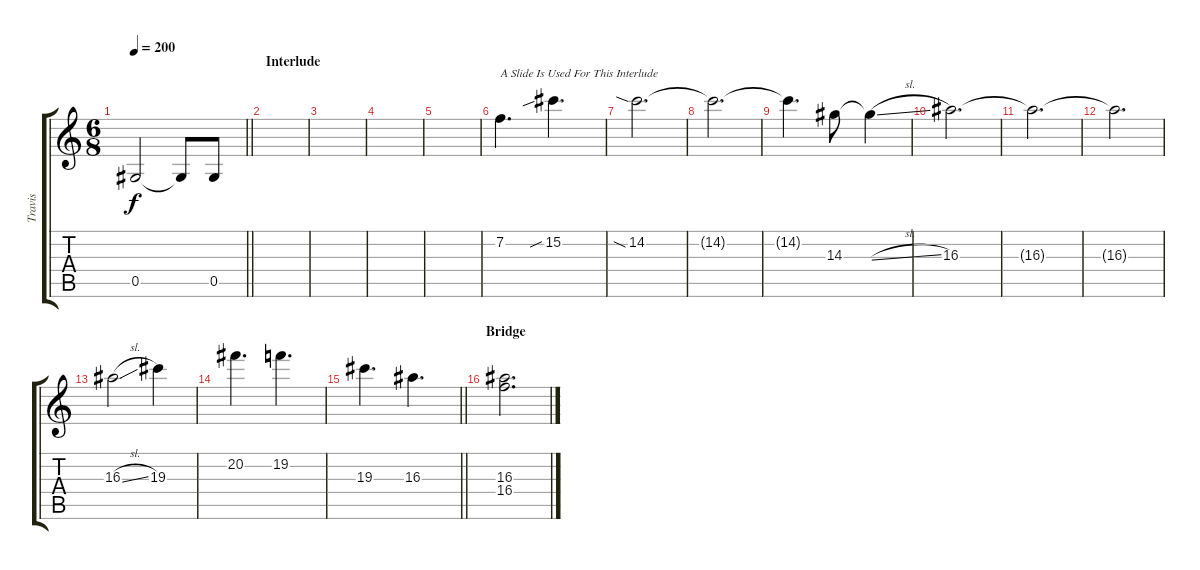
\track ("Travis" "Travis") {instrument overdrivenguitar}
\staff {score tabs}
\tuning (Eb4 Bb3 Gb3 Db3 Ab2 Eb2) {hide}
\ts (6 8)
\tempo 200
\clef g2
\barLineRight lightlight
\ks c
0.5{t}.2{dy f} 0.5{t}.8 0.5.8 |
\section ("" "Interlude")
|
|
|
|
7.2.4{d txt "A Slide Is Used For This Interlude"} 15.2{sib}.4{d} |
14.2{sia}.2{d} |
14.2{t}.2{d} |
14.2{t}.4{d} 14.3.8 14.3{sl t}.4 |
16.3.2{d} |
16.3{t}.2{d} |
16.3{t}.2{d} |
16.3{sl}.2 19.3.4 |
20.2.4{d} 19.2.4{d} |
\barLineRight lightlight
19.3.4{d} 16.3.4{d} |
\section ("" "Bridge")
(16.3{sl} 16.4{sl}).2{d}
